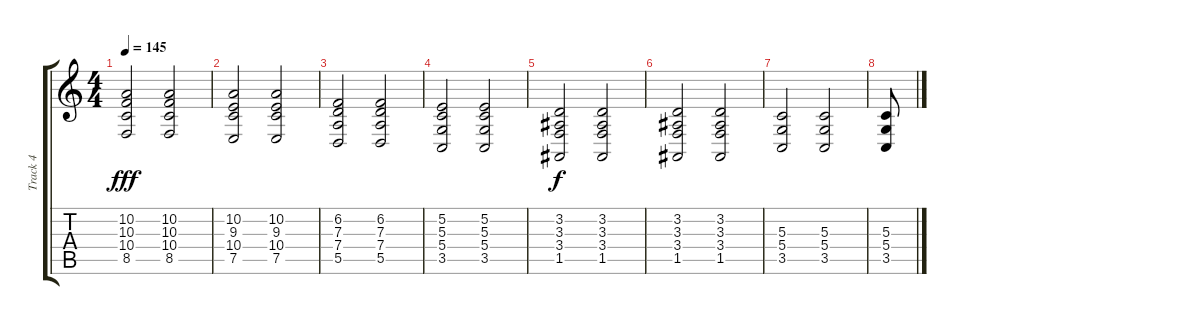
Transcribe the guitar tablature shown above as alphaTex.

\track ("Track 4" "Track 4") {instrument acousticgrandpiano}
\staff {score tabs}
\tuning (E4 B3 G3 D3 A2 D2) {hide}
\ts (4 4)
\tempo 145
\clef g2
\ks c
(10.2 10.3 10.4 8.5).2{dy fff} (10.2 10.3 10.4 8.5).2 |
(10.2 9.3 10.4 7.5).2 (10.2 9.3 10.4 7.5).2 |
(6.2 7.3 7.4 5.5).2 (6.2 7.3 7.4 5.5).2 |
(5.2 5.3 5.4 3.5).2 (5.2 5.3 5.4 3.5).2 |
(3.2 3.3 3.4 1.5).2{dy f} (3.2 3.3 3.4 1.5).2 |
(3.2 3.3 3.4 1.5).2 (3.2 3.3 3.4 1.5).2 |
(5.3 5.4 3.5).2 (5.3 5.4 3.5).2 |
(5.3 5.4 3.5).8
